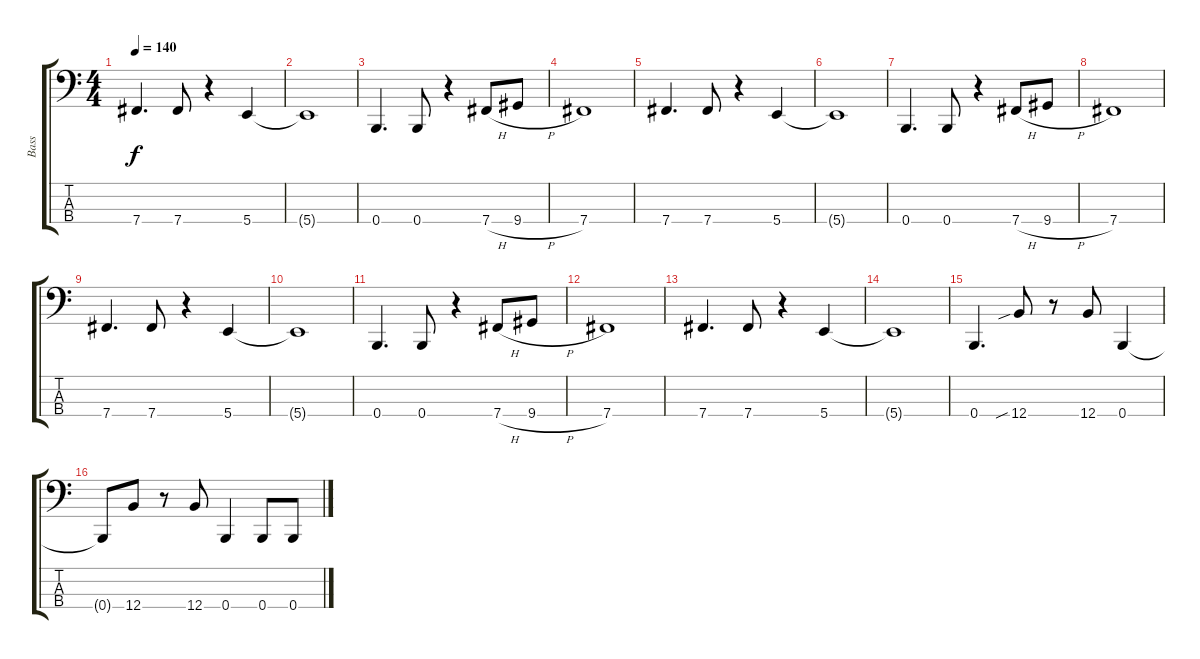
\track ("Bass" "Bass") {instrument electricbassfinger}
\staff {score tabs}
\tuning (E2 B1 Gb1 B0) {hide}
\ts (4 4)
\tempo 140
\clef f4
\ks c
7.4.4{d dy f} 7.4.8 r.4 5.4.4 |
5.4{t}.1 |
0.4.4{d} 0.4.8 r.4 7.4{h}.8 9.4{h}.8 |
7.4.1 |
7.4.4{d} 7.4.8 r.4 5.4.4 |
5.4{t}.1 |
0.4.4{d} 0.4.8 r.4 7.4{h}.8 9.4{h}.8 |
7.4.1 |
7.4.4{d} 7.4.8 r.4 5.4.4 |
5.4{t}.1 |
0.4.4{d} 0.4.8 r.4 7.4{h}.8 9.4{h}.8 |
7.4.1 |
7.4.4{d} 7.4.8 r.4 5.4.4 |
5.4{t}.1 |
0.4.4{d} 12.4{sib}.8 r.8 12.4.8 0.4.4 |
0.4{t}.8 12.4.8 r.8 12.4.8 0.4.4 0.4.8 0.4.8
